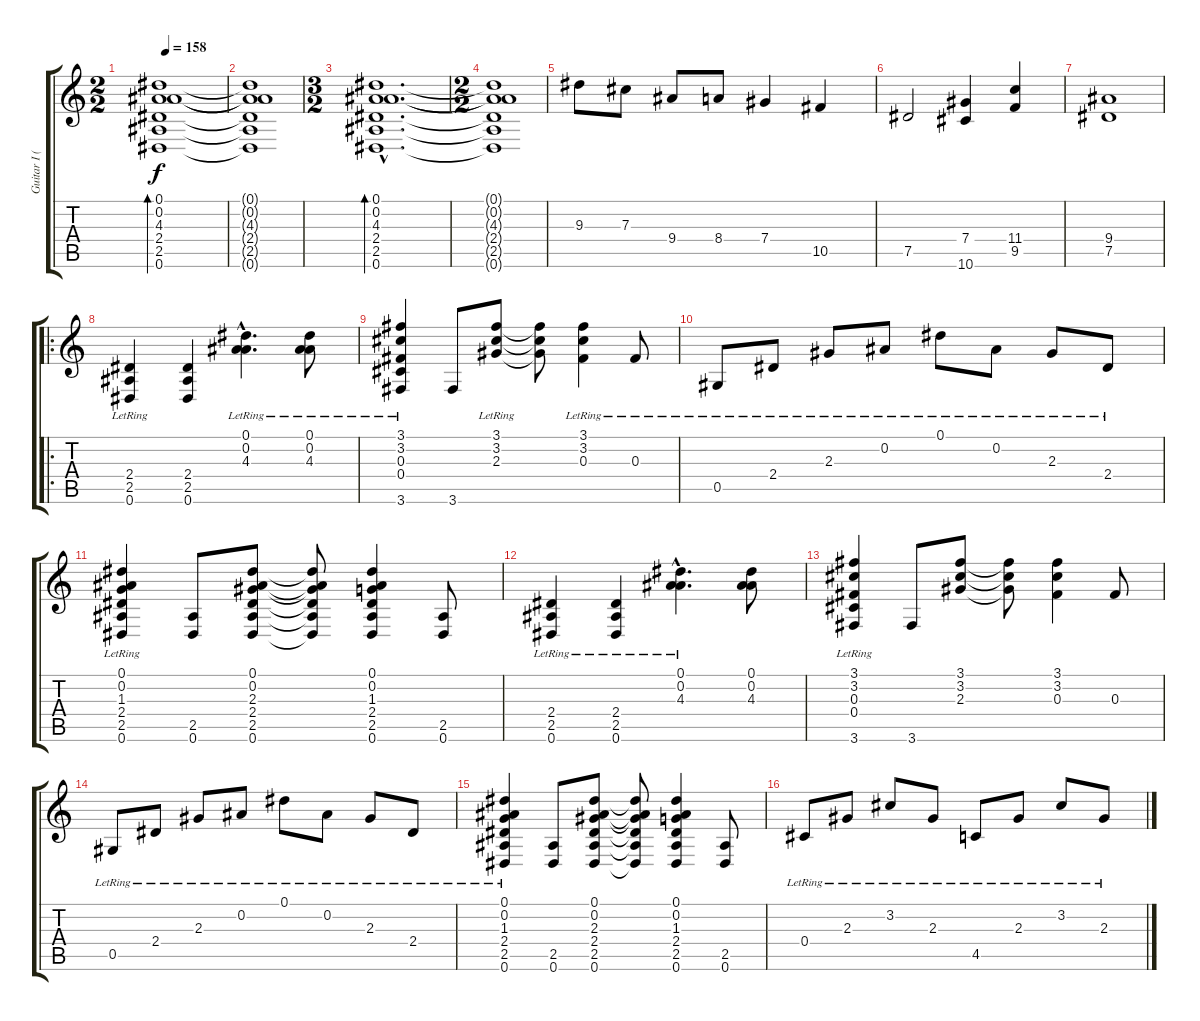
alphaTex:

\track ("Guitar I (acoust. 12 stg.)" "Guitar I (") {instrument acousticguitarsteel}
\staff {score tabs}
\tuning (Eb4 Bb3 Gb3 Db3 Ab2 Eb2) {hide}
\ts (2 2)
\tempo 158
\clef g2
\ks c
(0.1 0.2 4.3 2.4 2.5 0.6).1{bd 120 dy f instrument acousticguitarsteel} |
(0.1{t} 0.2{t} 4.3{t} 2.4{t} 2.5{t} 0.6{t}).1 |
\ts (3 2)
(0.1{hac} 0.2{hac} 4.3{hac} 2.4{hac} 2.5{hac} 0.6{hac}).1{d bd 120} |
\ts (2 2)
(0.1{t} 0.2{t} 4.3{t} 2.4{t} 2.5{t} 0.6{t}).1 |
9.3.8 7.3.8 9.4.8 8.4.8 7.4.4 10.5.4 |
7.5.2 (7.4 10.6).4 (11.4 9.5).4 |
(9.4 7.5).1 |
\ro
(2.4{lr} 2.5 0.6{lr}).4 (2.4 2.5 0.6).4 (0.1{hac lr} 0.2{hac lr} 4.3{hac lr}).4{d} (0.1{lr} 0.2{lr} 4.3{lr}).8 |
(3.1{lr} 3.2{lr} 0.3{lr} 0.4{lr} 3.6{lr}).4 3.6.8 (3.1{lr} 3.2{lr} 2.3{lr}).8 (3.1{t} 3.2{t} 2.3{t}).8 (3.1{lr} 3.2{lr} 0.3{lr}).4 0.3{lr}.8 |
0.5{lr}.8 2.4{lr}.8 2.3{lr}.8 0.2{lr}.8 0.1{lr}.8 0.2{lr}.8 2.3{lr}.8 2.4{lr}.8 |
(0.1{lr} 0.2{lr} 1.3{lr} 2.4{lr} 2.5{lr} 0.6{lr}).4 (2.5 0.6).8 (0.1 0.2 2.3 2.4 2.5 0.6).8 (0.1{t} 0.2{t} 2.3{t} 2.4{t} 2.5{t} 0.6{t}).8 (0.1 0.2 1.3 2.4 2.5 0.6).4 (2.5 0.6).8 |
(2.4{lr} 2.5{lr} 0.6{lr}).4 (2.4{lr} 2.5{lr} 0.6{lr}).4 (0.1{hac lr} 0.2{hac lr} 4.3{hac lr}).4{d} (0.1 0.2 4.3).8 |
(3.1{lr} 3.2{lr} 0.3{lr} 0.4{lr} 3.6{lr}).4 3.6.8 (3.1 3.2 2.3).8 (3.1{t} 3.2{t} 2.3{t}).8 (3.1 3.2 0.3).4 0.3.8 |
0.5{lr}.8 2.4{lr}.8 2.3{lr}.8 0.2{lr}.8 0.1{lr}.8 0.2{lr}.8 2.3{lr}.8 2.4{lr}.8 |
(0.1{lr} 0.2{lr} 1.3{lr} 2.4{lr} 2.5{lr} 0.6{lr}).4 (2.5 0.6).8 (0.1 0.2 2.3 2.4 2.5 0.6).8 (0.1{t} 0.2{t} 2.3{t} 2.4{t} 2.5{t} 0.6{t}).8 (0.1 0.2 1.3 2.4 2.5 0.6).4 (2.5 0.6).8 |
0.4{lr}.8 2.3{lr}.8 3.2{lr}.8 2.3{lr}.8 4.5{lr}.8 2.3{lr}.8 3.2{lr}.8 2.3{lr}.8
